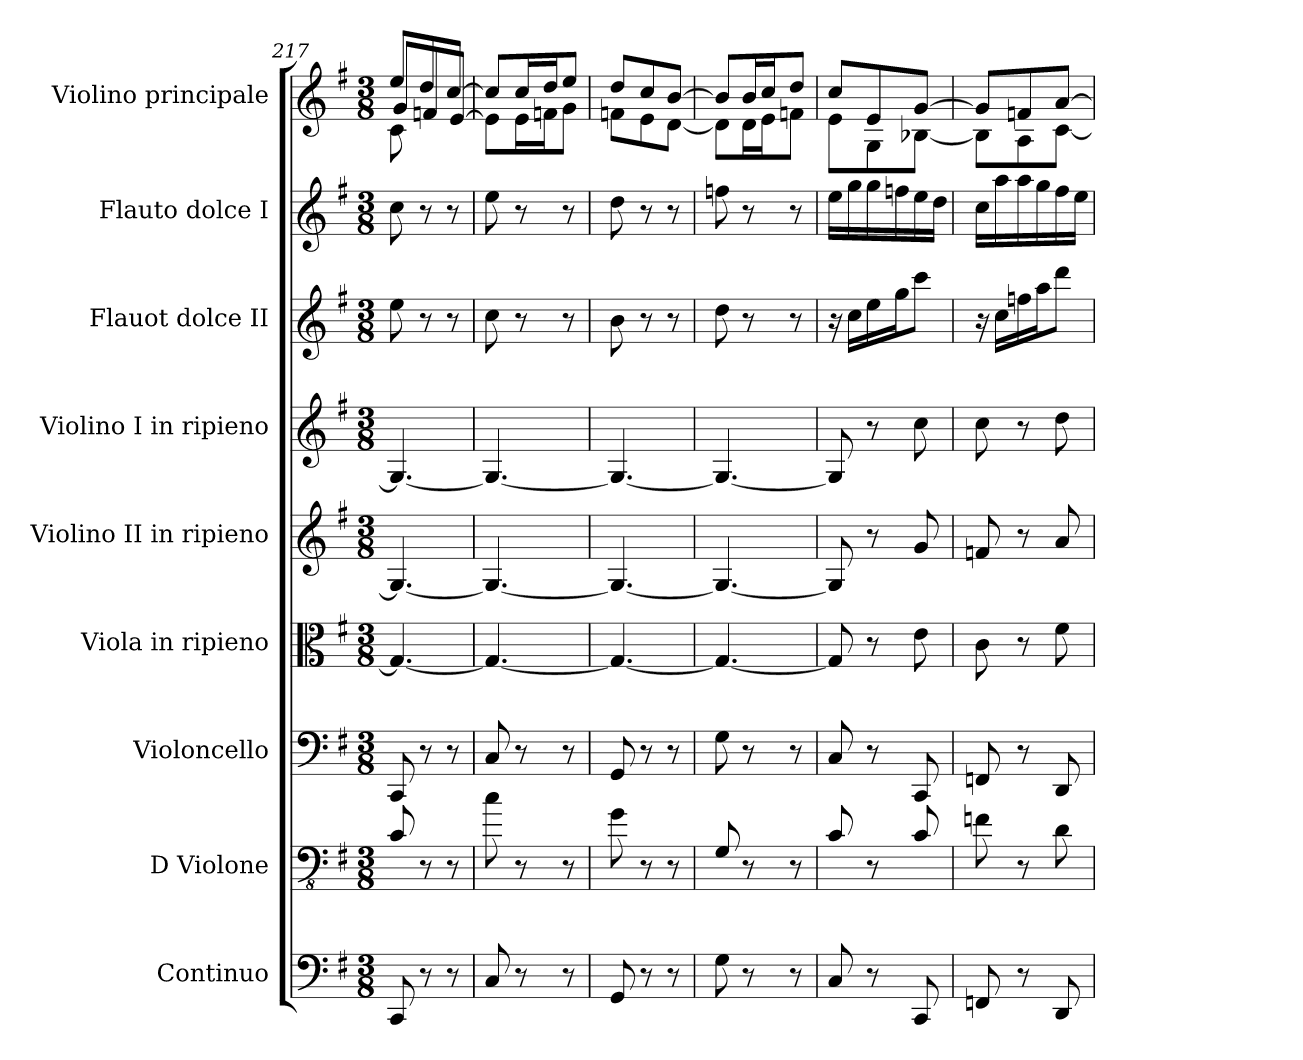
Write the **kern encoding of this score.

**kern	**kern	**kern	**kern	**kern	**kern	**kern	**kern	**kern
*part9	*part8	*part7	*part6	*part5	*part4	*part3	*part2	*part1
*staff9	*staff8	*staff7	*staff6	*staff5	*staff4	*staff3	*staff2	*staff1
*I"Continuo	*I"D Violone	*I"Violoncello	*I"Viola in ripieno	*I"Violino II in ripieno	*I"Violino I in ripieno	*I"Flauot dolce II	*I"Flauto dolce I	*I"Violino principale
*I'Cont.	*I'D Vne.	*I'Vc.	*I'Vla.	*I'Vln. II	*I'Vln. I	*I'Fl. II	*I'Fl. I	*I'Vln. p.
*clefF4	*clefFv4	*clefF4	*clefC3	*clefG2	*clefG2	*clefG2	*clefG2	*clefG2
*	*ITrd7c12	*	*	*	*	*	*	*
*k[f#]	*k[f#]	*k[f#]	*k[f#]	*k[f#]	*k[f#]	*k[f#]	*k[f#]	*k[f#]
*M3/8	*M3/8	*M3/8	*M3/8	*M3/8	*M3/8	*M3/8	*M3/8	*M3/8
=217	=217	=217	=217	=217	=217	=217	=217	=217
*	*	*	*	*	*	*	*	*^
*	*	*	*	*	*	*	*	*	*^
8CC/	8CC/	8CC/	4.G/_	4.G/_	4.G/_	8ee\	8cc\	8ee/L	8c\	8g/L
8r	8r	8r	.	.	.	8r	8r	8dd/	8ryy	8fn/
8r	8r	8r	.	.	.	8r	8r	[8cc/J	8ryy	[8e/J
*	*	*	*	*	*	*	*	*	*v	*v
=218	=218	=218	=218	=218	=218	=218	=218	=218	=218
8C/	8C\	8C/	4.G/_	4.G/_	4.G/_	8cc\	8ee\	8cc/L]	8e\L]
8r	8r	8r	.	.	.	8r	8r	16cc/L	16e\L
.	.	.	.	.	.	.	.	16dd/J	16fn\J
8r	8r	8r	.	.	.	8r	8r	8ee/J	8g\J
=219	=219	=219	=219	=219	=219	=219	=219	=219	=219
8GG/	8GG\	8GG/	4.G/_	4.G/_	4.G/_	8b\	8dd\	8dd/L	8fn\L
8r	8r	8r	.	.	.	8r	8r	8cc/	8e\
8r	8r	8r	.	.	.	8r	8r	[8b/J	[8d\J
!!LO:PB:g=z	!!
=220	=220	=220	=220	=220	=220	=220	=220	=220	=220
8G\	8GGG/	8G\	4.G/_	4.G/_	4.G/_	8dd\	8ffn\	8b/L]	8d\L]
8r	8r	8r	.	.	.	8r	8r	16b/L	16d\L
.	.	.	.	.	.	.	.	16cc/J	16e\J
8r	8r	8r	.	.	.	8r	8r	8dd/J	8fn\J
=221	=221	=221	=221	=221	=221	=221	=221	=221	=221
8C/	8CC/	8C/	8G/]	8G/]	8G/]	16r	16ee\LL	8cc/L	8e\L
.	.	.	.	.	.	16cc\LL	16gg\	.	.
8r	8r	8r	8r	8r	8r	16ee\	16gg\	8e/	8G\
.	.	.	.	.	.	16gg\J	16ffn\	.	.
8CC/	8CC/	8CC/	8e\	8g/	8cc\	8ccc\J	16ee\	[8g/J	[8B-X\J
.	.	.	.	.	.	.	16dd\JJ	.	.
=222	=222	=222	=222	=222	=222	=222	=222	=222	=222
8FFn/	8FFn\	8FFn/	8c\	8fn/	8cc\	16r	16cc\LL	8g/L]	8B-\L]
.	.	.	.	.	.	16cc\LL	16aa\	.	.
8r	8r	8r	8r	8r	8r	16ffn\	16aa\	8fn/	8A\
.	.	.	.	.	.	16aa\J	16gg\	.	.
8DD/	8DD\	8DD/	8f#\	8a/	8dd\	8ddd\J	16ff#\	[8a/J	[8c\J
.	.	.	.	.	.	.	16ee\JJ	.	.
*	*	*	*	*	*	*	*	*v	*v
=	=	=	=	=	=	=	=	=
*-	*-	*-	*-	*-	*-	*-	*-	*-
